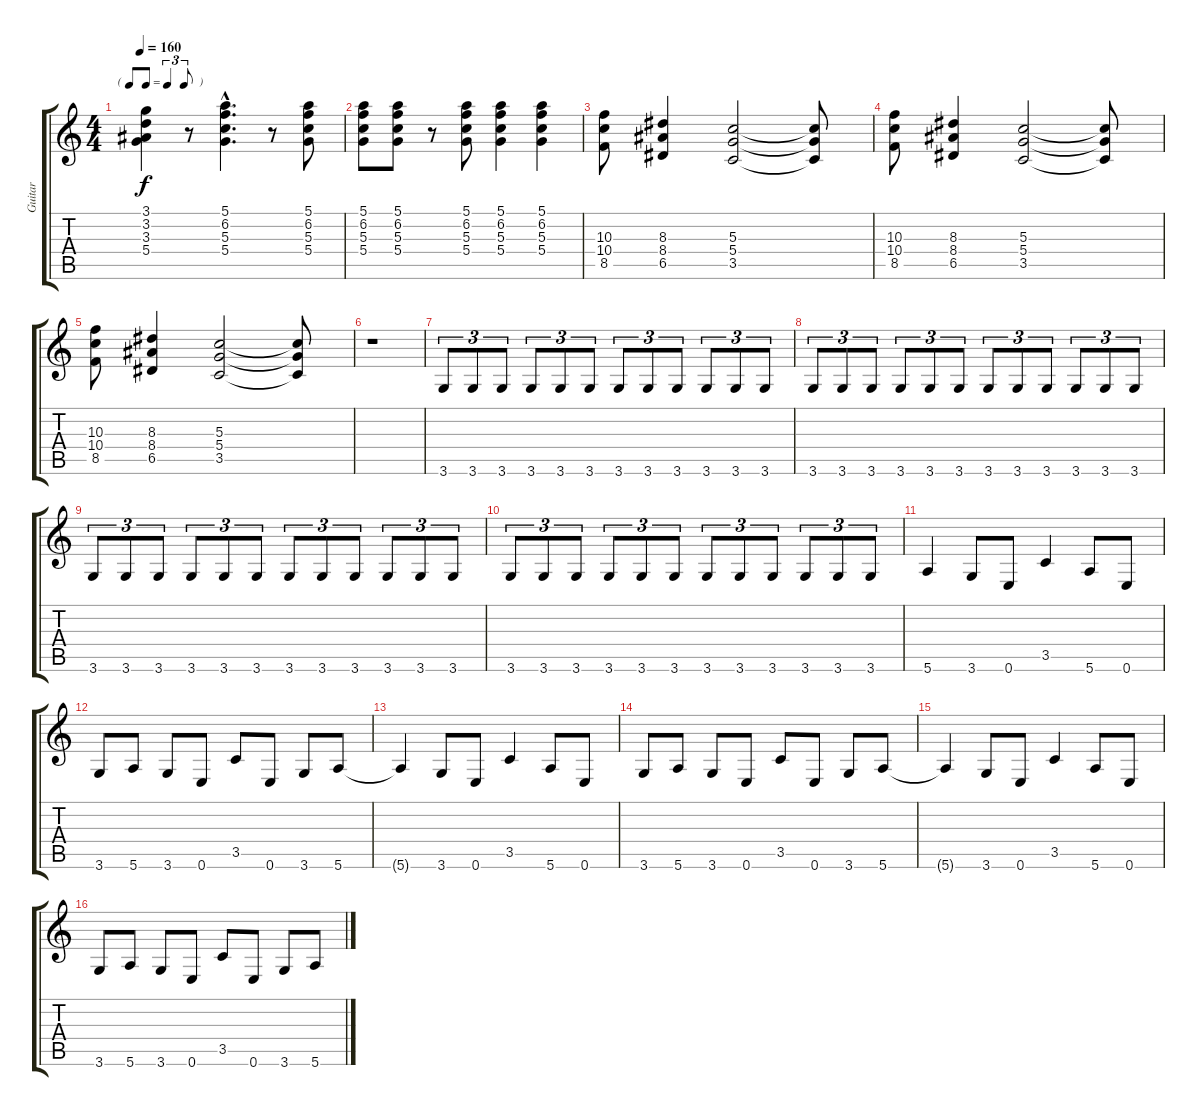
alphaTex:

\track ("Guitar" "Guitar") {instrument distortionguitar}
\staff {score tabs}
\tuning (E4 B3 G3 D3 A2 E2) {hide}
\ts (4 4)
\tf triplet8th
\tempo 160
\clef g2
\ks c
(3.1 3.2 3.3 5.4).4{dy f} r.8 (5.1{hac} 6.2{hac} 5.3{hac} 5.4{hac}).4{d} r.8 (5.1 6.2 5.3 5.4).8 |
(5.1 6.2 5.3 5.4).8 (5.1 6.2 5.3 5.4).8 r.8 (5.1 6.2 5.3 5.4).8 (5.1 6.2 5.3 5.4).4 (5.1 6.2 5.3 5.4).4 |
(10.3 10.4 8.5).8 (8.3 8.4 6.5).4 (5.3 5.4 3.5).2 (5.3{t} 5.4{t} 3.5{t}).8 |
(10.3 10.4 8.5).8 (8.3 8.4 6.5).4 (5.3 5.4 3.5).2 (5.3{t} 5.4{t} 3.5{t}).8 |
(10.3 10.4 8.5).8 (8.3 8.4 6.5).4 (5.3 5.4 3.5).2 (5.3{t} 5.4{t} 3.5{t}).8 |
r.1 |
3.6.8{tu (3 2) volume 8 balance 0} 3.6.8{tu (3 2)} 3.6.8{tu (3 2)} 3.6.8{tu (3 2)} 3.6.8{tu (3 2)} 3.6.8{tu (3 2)} 3.6.8{tu (3 2)} 3.6.8{tu (3 2)} 3.6.8{tu (3 2)} 3.6.8{tu (3 2)} 3.6.8{tu (3 2)} 3.6.8{tu (3 2)} |
3.6.8{tu (3 2)} 3.6.8{tu (3 2)} 3.6.8{tu (3 2)} 3.6.8{tu (3 2)} 3.6.8{tu (3 2)} 3.6.8{tu (3 2)} 3.6.8{tu (3 2)} 3.6.8{tu (3 2)} 3.6.8{tu (3 2)} 3.6.8{tu (3 2)} 3.6.8{tu (3 2)} 3.6.8{tu (3 2)} |
3.6.8{tu (3 2)} 3.6.8{tu (3 2)} 3.6.8{tu (3 2)} 3.6.8{tu (3 2)} 3.6.8{tu (3 2)} 3.6.8{tu (3 2)} 3.6.8{tu (3 2)} 3.6.8{tu (3 2)} 3.6.8{tu (3 2)} 3.6.8{tu (3 2)} 3.6.8{tu (3 2)} 3.6.8{tu (3 2)} |
3.6.8{tu (3 2)} 3.6.8{tu (3 2)} 3.6.8{tu (3 2)} 3.6.8{tu (3 2)} 3.6.8{tu (3 2)} 3.6.8{tu (3 2)} 3.6.8{tu (3 2)} 3.6.8{tu (3 2)} 3.6.8{tu (3 2)} 3.6.8{tu (3 2)} 3.6.8{tu (3 2)} 3.6.8{tu (3 2)} |
5.6.4 3.6.8 0.6.8 3.5.4 5.6.8 0.6.8 |
3.6.8 5.6.8 3.6.8 0.6.8 3.5.8 0.6.8 3.6.8 5.6.8 |
5.6{t}.4 3.6.8 0.6.8 3.5.4 5.6.8 0.6.8 |
3.6.8 5.6.8 3.6.8 0.6.8 3.5.8 0.6.8 3.6.8 5.6.8 |
5.6{t}.4 3.6.8 0.6.8 3.5.4 5.6.8 0.6.8 |
3.6.8 5.6.8 3.6.8 0.6.8 3.5.8 0.6.8 3.6.8 5.6.8
